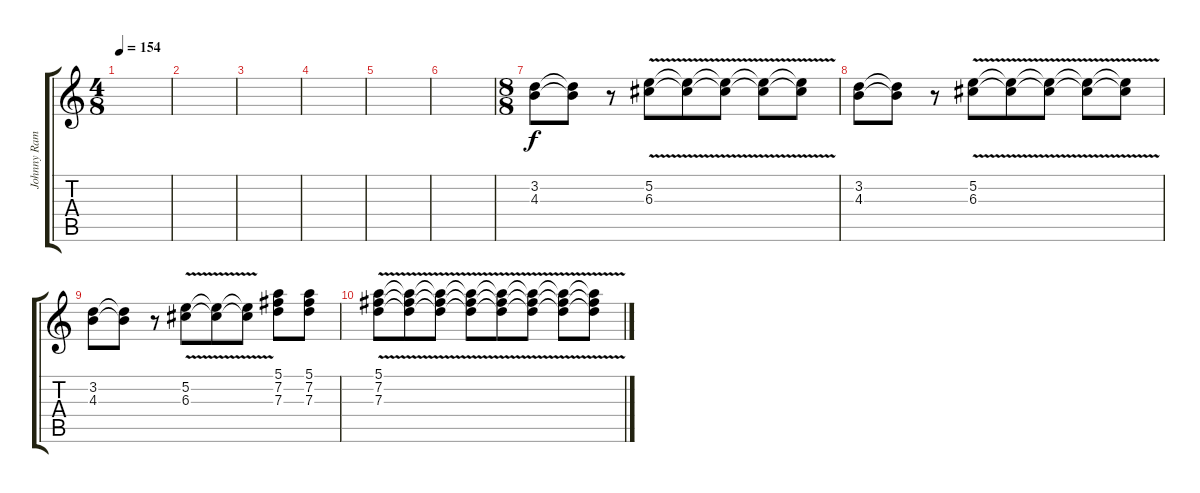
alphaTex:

\track ("Johnny Ramone - Guitar 2" "Johnny Ram") {instrument overdrivenguitar}
\staff {score tabs}
\tuning (E4 B3 G3 D3 A2 E2) {hide}
\ts (4 8)
\tempo 154
\clef g2
\ks c
|
|
|
|
|
|
\ts (8 8)
(3.2 4.3).8 (3.2{t} 4.3{t}).8 r.8 (5.2{v} 6.3{v}).8 (5.2{v t} 6.3{v t}).8 (5.2{v t} 6.3{v t}).8 (5.2{v t} 6.3{v t}).8 (5.2{v t} 6.3{v t}).8 |
(3.2 4.3).8 (3.2{t} 4.3{t}).8 r.8 (5.2{v} 6.3{v}).8 (5.2{v t} 6.3{v t}).8 (5.2{v t} 6.3{v t}).8 (5.2{v t} 6.3{v t}).8 (5.2{v t} 6.3{v t}).8 |
(3.2 4.3).8 (3.2{t} 4.3{t}).8 r.8 (5.2{v} 6.3{v}).8 (5.2{v t} 6.3{v t}).8 (5.2{v t} 6.3{v t}).8 (5.1 7.2 7.3).8 (5.1 7.2 7.3).8 |
(5.1{v} 7.2{v} 7.3{v}).8 (5.1{v t} 7.2{v t} 7.3{v t}).8 (5.1{v t} 7.2{v t} 7.3{v t}).8 (5.1{v t} 7.2{v t} 7.3{v t}).8 (5.1{v t} 7.2{v t} 7.3{v t}).8 (5.1{v t} 7.2{v t} 7.3{v t}).8 (5.1{v t} 7.2{v t} 7.3{v t}).8 (5.1{v t} 7.2{v t} 7.3{v t}).8
